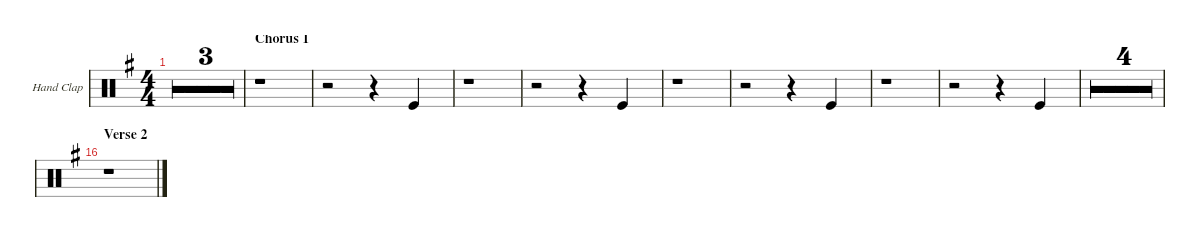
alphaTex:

\defaultSystemsLayout 4
\hideDynamics
\bracketExtendMode groupsimilarinstruments
\useSystemSignSeparator
\multiBarRest
\multiTrackTrackNamePolicy allsystems
\firstSystemTrackNameMode fullname
\firstSystemTrackNameOrientation horizontal
\otherSystemsTrackNameOrientation horizontal
\defaultBarNumberDisplay FirstOfSystem
\track ("Hand Clap" "Clap") {multiBarRest instrument percussion}
\staff {score}
\articulation defaults
\ts (4 4)
\tempo 110
\clef neutral
\ks g
r.1{dy f} |
r.1 |
\barLineRight lightlight
r.1 |
\section ("" "Chorus 1")
r.1 |
r.2 r.4 "Kick (hit)".4 |
r.1 |
r.2 r.4 "Kick (hit)".4 |
r.1 |
r.2 r.4 "Kick (hit)".4 |
r.1 |
r.2 r.4 "Kick (hit)".4 |
r.1 |
r.1 |
r.1 |
\barLineRight lightlight
r.1 |
\section ("" "Verse 2")
r.1
